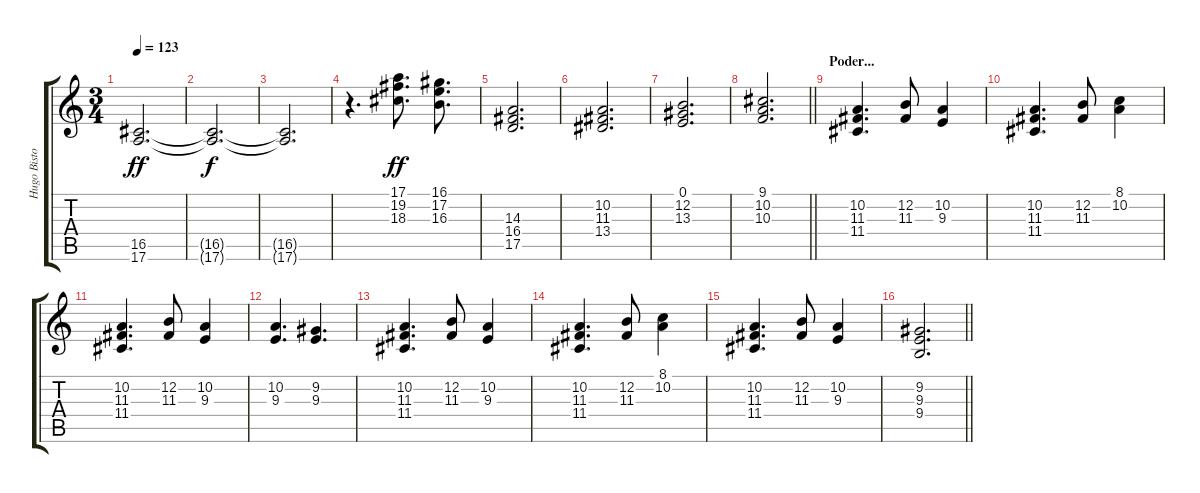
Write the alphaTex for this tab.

\track ("Hugo Bistolfi" "Hugo Bisto") {instrument stringensemble1}
\staff {score tabs}
\tuning (E4 B3 G3 D3 A2 E2) {hide}
\ts (3 4)
\tempo 123
\clef g2
\ks c
(16.5 17.6).2{d dy ff} |
(16.5{t} 17.6{t}).2{d dy f} |
(16.5{t} 17.6{t}).2{d} |
r.4{d} (17.1 19.2 18.3).8{d dy ff} (16.1 17.2 16.3).8{d} |
(14.3 16.4 17.5).2{d} |
(10.2 11.3 13.4).2{d} |
(0.1 12.2 13.3).2{d} |
\barLineRight lightlight
(9.1 10.2 10.3).2{d} |
\section ("" "Poder...")
(10.2 11.3 11.4).4{d} (12.2 11.3).8 (10.2 9.3).4 |
(10.2 11.3 11.4).4{d} (12.2 11.3).8 (8.1 10.2).4 |
(10.2 11.3 11.4).4{d} (12.2 11.3).8 (10.2 9.3).4 |
(10.2 9.3).4{d} (9.2 9.3).4{d} |
(10.2 11.3 11.4).4{d} (12.2 11.3).8 (10.2 9.3).4 |
(10.2 11.3 11.4).4{d} (12.2 11.3).8 (8.1 10.2).4 |
(10.2 11.3 11.4).4{d} (12.2 11.3).8 (10.2 9.3).4 |
\barLineRight lightlight
(9.2 9.3 9.4).2{d}
